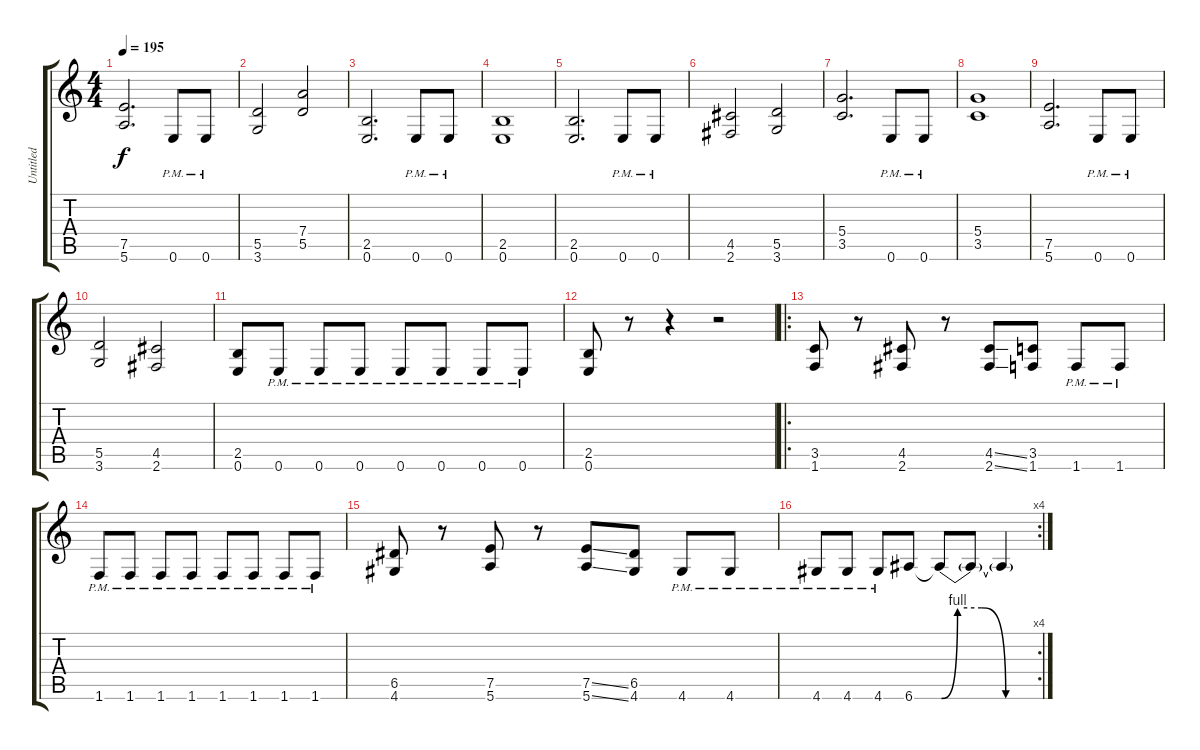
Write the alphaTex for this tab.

\track ("Untitled" "Untitled") {instrument distortionguitar}
\staff {score tabs}
\tuning (E4 B3 G3 D3 A2 E2) {hide}
\ts (4 4)
\tempo 195
\clef g2
\ks c
(7.5 5.6).2{d dy f} 0.6{pm}.8 0.6{pm}.8 |
(5.5 3.6).2 (7.4 5.5).2 |
(2.5 0.6).2{d} 0.6{pm}.8 0.6{pm}.8 |
(2.5 0.6).1 |
(2.5 0.6).2{d} 0.6{pm}.8 0.6{pm}.8 |
(4.5 2.6).2 (5.5 3.6).2 |
(5.4 3.5).2{d} 0.6{pm}.8 0.6{pm}.8 |
(5.4 3.5).1 |
(7.5 5.6).2{d} 0.6{pm}.8 0.6{pm}.8 |
(5.5 3.6).2 (4.5 2.6).2 |
(2.5 0.6).8 0.6{pm}.8 0.6{pm}.8 0.6{pm}.8 0.6{pm}.8 0.6{pm}.8 0.6{pm}.8 0.6{pm}.8 |
(2.5 0.6).8 r.8 r.4 r.2 |
\ro
(3.5 1.6).8 r.8 (4.5 2.6).8 r.8 (4.5{ss} 2.6{ss}).8 (3.5 1.6).8 1.6{pm}.8 1.6{pm}.8 |
1.6{pm}.8 1.6{pm}.8 1.6{pm}.8 1.6{pm}.8 1.6{pm}.8 1.6{pm}.8 1.6{pm}.8 1.6{pm}.8 |
(6.5 4.6).8 r.8 (7.5 5.6).8 r.8 (7.5{ss} 5.6{ss}).8 (6.5 4.6).8 4.6{pm}.8 4.6{pm}.8 |
\rc 4
4.6{pm}.8 4.6{pm}.8 4.6{pm}.8 6.6.8 6.6{be (custom 0 0 10 4 25 4 40 0 60 0) t}.8 6.6{t}.8 6.6{t}.4
